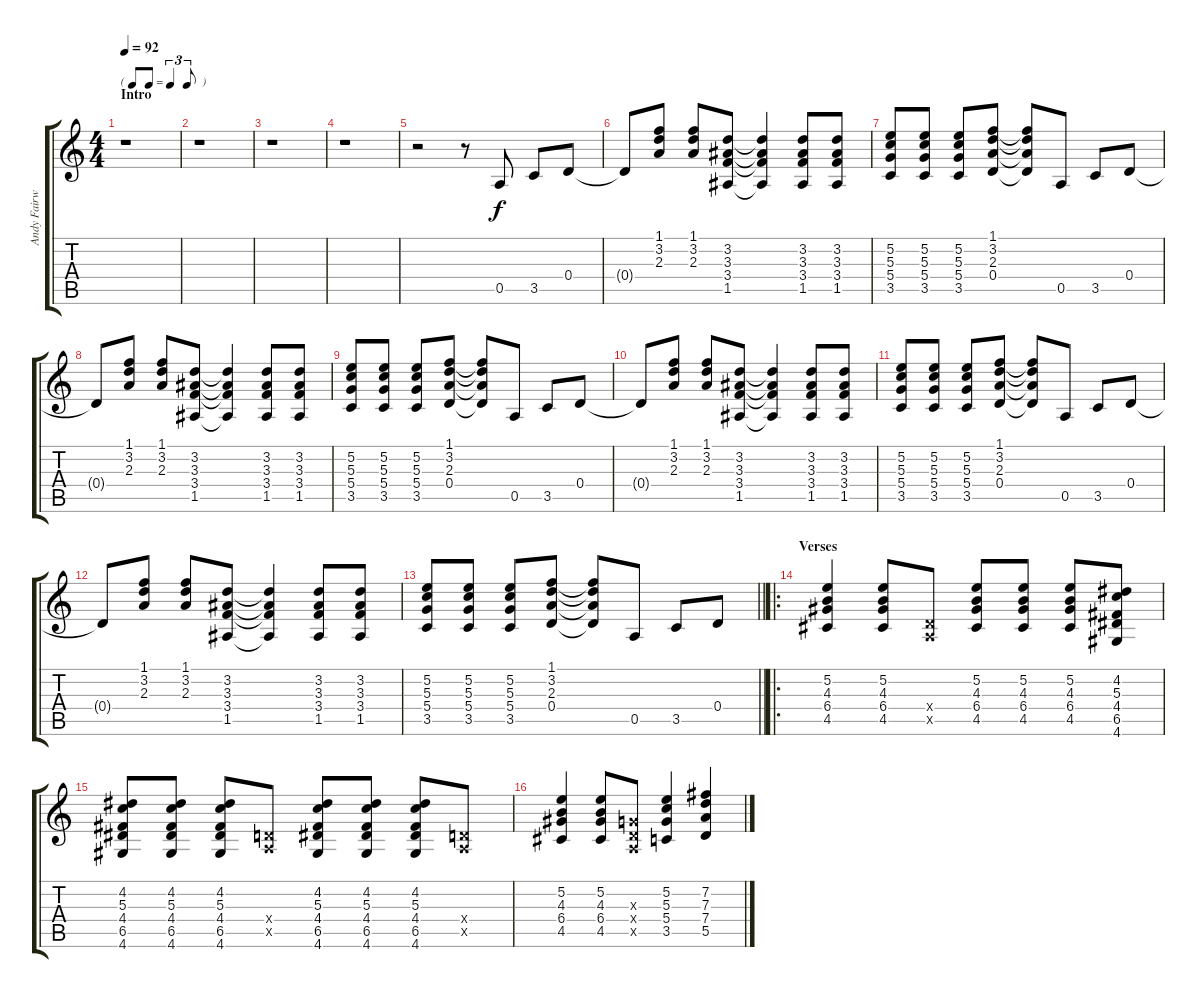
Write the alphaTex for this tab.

\track ("Andy Fairweather" "Andy Fairw") {instrument acousticguitarsteel}
\staff {score tabs}
\tuning (E4 B3 G3 D3 A2 E2) {hide}
\ts (4 4)
\tf triplet8th
\section ("" "Intro")
\tempo 92
\clef g2
\ks c
r.1{dy f instrument acousticguitarsteel} |
r.1 |
r.1 |
r.1 |
r.2 r.8 0.5.8 3.5.8 0.4.8 |
0.4{t}.8 (1.1 3.2 2.3).8 (1.1 3.2 2.3).8 (3.2 3.3 3.4 1.5).8 (3.2{t} 3.3{t} 3.4{t} 1.5{t}).4 (3.2 3.3 3.4 1.5).8 (3.2 3.3 3.4 1.5).8 |
(5.2 5.3 5.4 3.5).8 (5.2 5.3 5.4 3.5).8 (5.2 5.3 5.4 3.5).8 (1.1 3.2 2.3 0.4).8 (1.1{t} 3.2{t} 2.3{t} 0.4{t}).8 0.5.8 3.5.8 0.4.8 |
0.4{t}.8 (1.1 3.2 2.3).8 (1.1 3.2 2.3).8 (3.2 3.3 3.4 1.5).8 (3.2{t} 3.3{t} 3.4{t} 1.5{t}).4 (3.2 3.3 3.4 1.5).8 (3.2 3.3 3.4 1.5).8 |
(5.2 5.3 5.4 3.5).8 (5.2 5.3 5.4 3.5).8 (5.2 5.3 5.4 3.5).8 (1.1 3.2 2.3 0.4).8 (1.1{t} 3.2{t} 2.3{t} 0.4{t}).8 0.5.8 3.5.8 0.4.8 |
0.4{t}.8 (1.1 3.2 2.3).8 (1.1 3.2 2.3).8 (3.2 3.3 3.4 1.5).8 (3.2{t} 3.3{t} 3.4{t} 1.5{t}).4 (3.2 3.3 3.4 1.5).8 (3.2 3.3 3.4 1.5).8 |
(5.2 5.3 5.4 3.5).8 (5.2 5.3 5.4 3.5).8 (5.2 5.3 5.4 3.5).8 (1.1 3.2 2.3 0.4).8 (1.1{t} 3.2{t} 2.3{t} 0.4{t}).8 0.5.8 3.5.8 0.4.8 |
0.4{t}.8 (1.1 3.2 2.3).8 (1.1 3.2 2.3).8 (3.2 3.3 3.4 1.5).8 (3.2{t} 3.3{t} 3.4{t} 1.5{t}).4 (3.2 3.3 3.4 1.5).8 (3.2 3.3 3.4 1.5).8 |
\barLineRight lightlight
(5.2 5.3 5.4 3.5).8 (5.2 5.3 5.4 3.5).8 (5.2 5.3 5.4 3.5).8 (1.1 3.2 2.3 0.4).8 (1.1{t} 3.2{t} 2.3{t} 0.4{t}).8 0.5.8 3.5.8 0.4.8 |
\ro
\section ("" "Verses")
(5.2 4.3 6.4 4.5).4 (5.2 4.3 6.4 4.5).8 (0.4{x} 0.5{x}).8 (5.2 4.3 6.4 4.5).8 (5.2 4.3 6.4 4.5).8 (5.2 4.3 6.4 4.5).8 (4.2 5.3 4.4 6.5 4.6).8 |
(4.2 5.3 4.4 6.5 4.6).8 (4.2 5.3 4.4 6.5 4.6).8 (4.2 5.3 4.4 6.5 4.6).8 (0.4{x} 0.5{x}).8 (4.2 5.3 4.4 6.5 4.6).8 (4.2 5.3 4.4 6.5 4.6).8 (4.2 5.3 4.4 6.5 4.6).8 (0.4{x} 0.5{x}).8 |
(5.2 4.3 6.4 4.5).4 (5.2 4.3 6.4 4.5).8 (0.3{x} 0.4{x} 0.5{x}).8 (5.2 5.3 5.4 3.5).4 (7.2 7.3 7.4 5.5).4
